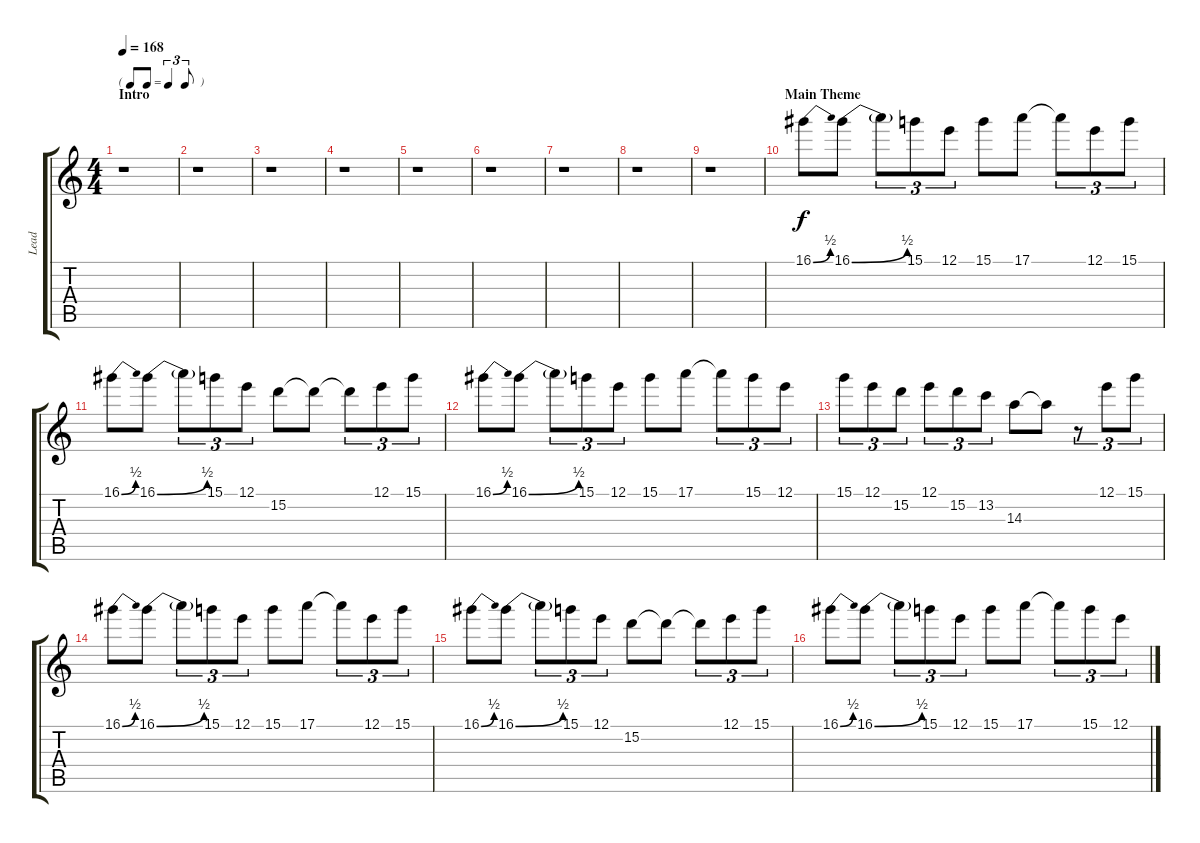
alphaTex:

\track ("Lead " "Lead ") {instrument overdrivenguitar}
\staff {score tabs}
\tuning (E4 B3 G3 D3 A2 E2) {hide}
\ts (4 4)
\tf triplet8th
\section ("" "Intro")
\tempo 168
\clef g2
\ks c
r.1{dy f instrument overdrivenguitar} |
r.1 |
r.1 |
r.1 |
r.1 |
r.1 |
r.1 |
r.1 |
r.1 |
\section ("" "Main Theme")
16.1{be (bend 0 0 60 2)}.8 16.1{be (bend 0 0 60 2)}.8 16.1{t}.8{tu (3 2)} 15.1.8{tu (3 2)} 12.1.8{tu (3 2)} 15.1.8 17.1.8 17.1{t}.8{tu (3 2)} 12.1.8{tu (3 2)} 15.1.8{tu (3 2)} |
16.1{be (bend 0 0 60 2)}.8 16.1{be (bend 0 0 60 2)}.8 16.1{t}.8{tu (3 2)} 15.1.8{tu (3 2)} 12.1.8{tu (3 2)} 15.2.8 15.2{t}.8 15.2{t}.8{tu (3 2)} 12.1.8{tu (3 2)} 15.1.8{tu (3 2)} |
16.1{be (bend 0 0 60 2)}.8 16.1{be (bend 0 0 60 2)}.8 16.1{t}.8{tu (3 2)} 15.1.8{tu (3 2)} 12.1.8{tu (3 2)} 15.1.8 17.1.8 17.1{t}.8{tu (3 2)} 15.1.8{tu (3 2)} 12.1.8{tu (3 2)} |
15.1.8{tu (3 2)} 12.1.8{tu (3 2)} 15.2.8{tu (3 2)} 12.1.8{tu (3 2)} 15.2.8{tu (3 2)} 13.2.8{tu (3 2)} 14.3.8 14.3{t}.8 r.8{tu (3 2)} 12.1.8{tu (3 2)} 15.1.8{tu (3 2)} |
16.1{be (bend 0 0 60 2)}.8 16.1{be (bend 0 0 60 2)}.8 16.1{t}.8{tu (3 2)} 15.1.8{tu (3 2)} 12.1.8{tu (3 2)} 15.1.8 17.1.8 17.1{t}.8{tu (3 2)} 12.1.8{tu (3 2)} 15.1.8{tu (3 2)} |
16.1{be (bend 0 0 60 2)}.8 16.1{be (bend 0 0 60 2)}.8 16.1{t}.8{tu (3 2)} 15.1.8{tu (3 2)} 12.1.8{tu (3 2)} 15.2.8 15.2{t}.8 15.2{t}.8{tu (3 2)} 12.1.8{tu (3 2)} 15.1.8{tu (3 2)} |
16.1{be (bend 0 0 60 2)}.8 16.1{be (bend 0 0 60 2)}.8 16.1{t}.8{tu (3 2)} 15.1.8{tu (3 2)} 12.1.8{tu (3 2)} 15.1.8 17.1.8 17.1{t}.8{tu (3 2)} 15.1.8{tu (3 2)} 12.1.8{tu (3 2)}
